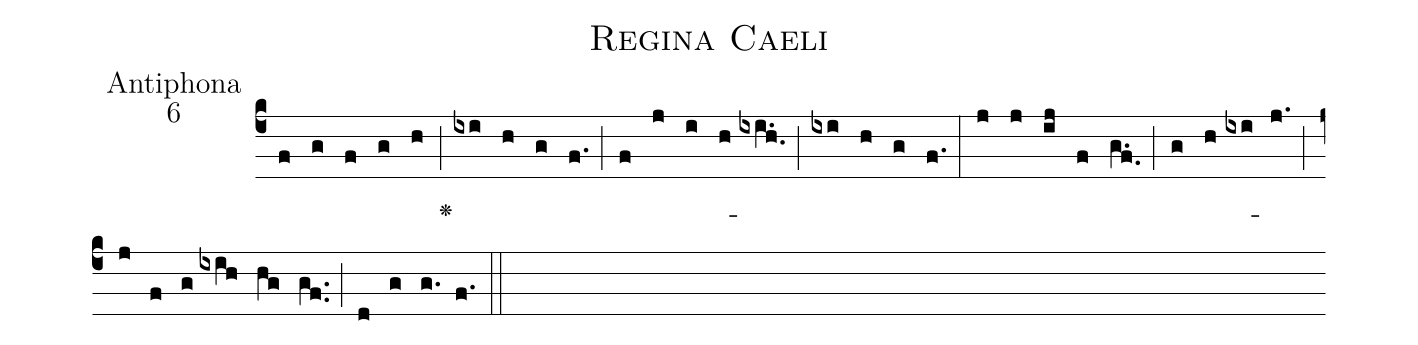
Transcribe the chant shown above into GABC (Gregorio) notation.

name:Regina Caeli;
office-part:Antiphona;
mode:6;
%%
(c4)天(f) 皇(g) 后(f) 喜(g) 樂(h) <v>\greheightstar</v>(;) 阿(ixi) 肋(h) 路(g) 亞(f.) (;) 蓋(f) 爾(j) 攸(i) 孕(h)者(ixi.h.) (;) 阿(ixi) 肋(h) 路(g) 亞(f.) (:) 如(j) 前(j) 云(ij) 復(f) 活(g.f.) (;) 阿(g) 肋(h) 路(ixi)亞(j.) (;) 為(j) 我(f) 等(g) 祈(ixih) 天(hg) 主(gf..) (;) 阿(d) 肋(g) 路(g.) 亞(f.) (::)
